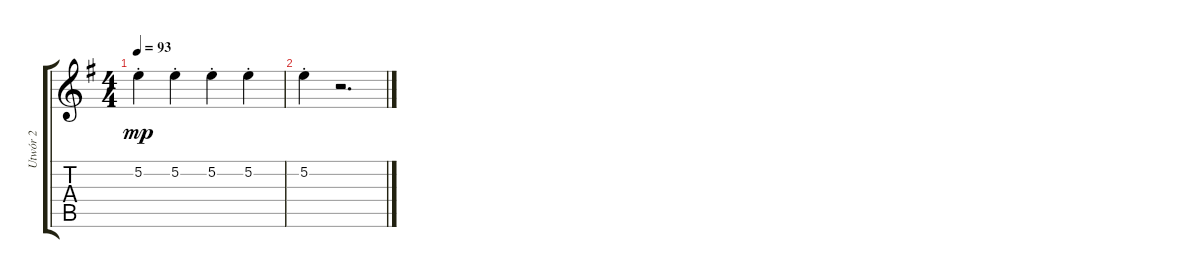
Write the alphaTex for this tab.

\track ("Utwór 2" "Utwór 2") {instrument electricguitarclean}
\staff {score tabs}
\tuning (E4 B3 G3 D3 A2 E2) {hide}
\ts (4 4)
\tempo 93
\clef g2
\ks eminor
5.2{st}.4{dy mp} 5.2{st}.4 5.2{st}.4 5.2{st}.4 |
5.2{st}.4 r.2{d}
